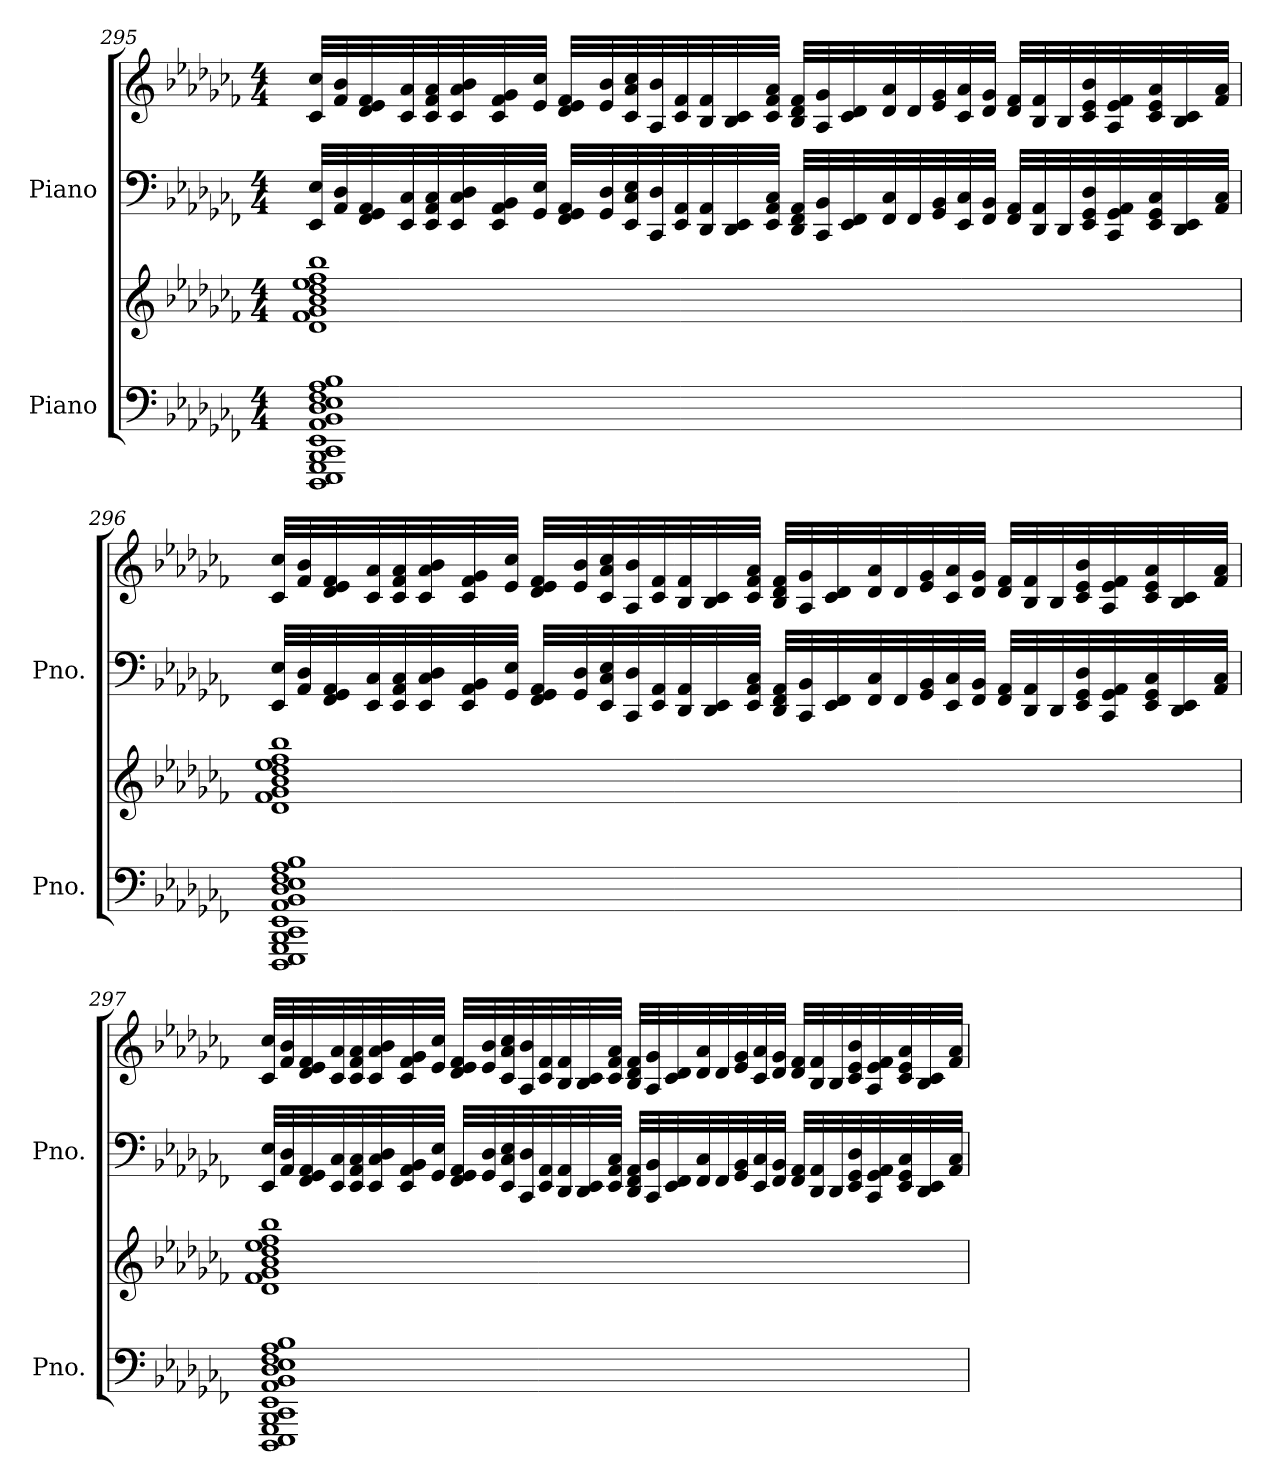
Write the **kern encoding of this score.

**kern	**kern	**kern	**kern
*part2	*part2	*part1	*part1
*staff4	*staff3	*staff2	*staff1
*I"Piano	*	*I"Piano	*
*I'Pno.	*	*I'Pno.	*
!!LO:LB:g=z
*clefF4	*clefG2	*clefF4	*clefG2
*ITrd14c24	*ITrd14c24	*ITrd-21c-36	*ITrd-21c-36
*k[b-e-a-d-g-c-f-]	*k[b-e-a-d-g-c-f-]	*k[b-e-a-d-g-c-f-]	*k[b-e-a-d-g-c-f-]
*M4/4	*M4/4	*M4/4	*M4/4
=295	=295	=295	=295
1DDDDD- 1EEEEE- 1GGGGG- 1BBBBB- 1CCCC- 1EEEE- 1AAAA- 1BBBB- 1DDD- 1EEE- 1FFF- 1AAA- 1BBB-	1DD- 1FF- 1GG- 1BB- 1D- 1E- 1F- 1B-	32ee-/ 32eee-/LLL	32cccc-/ 32ccccc-/LLL
.	.	32aa-/ 32ddd-/	32ffff-/ 32bbbb-/
.	.	32ff-/ 32gg-/ 32aa-/	32dddd-/ 32eeee-/ 32ffff-/
.	.	32ee-/ 32ccc-/	32cccc-/ 32aaaa-/
.	.	32ee-/ 32aa-/ 32ccc-/	32cccc-/ 32ffff-/ 32aaaa-/
.	.	32ee-/ 32ccc-/ 32ddd-/	32cccc-/ 32aaaa-/ 32bbbb-/
.	.	32ee-/ 32aa-/ 32bb-/	32cccc-/ 32ffff-/ 32gggg-/
.	.	32gg-/ 32eee-/JJJ	32eeee-/ 32ccccc-/JJJ
.	.	32ff-/ 32gg-/ 32aa-/LLL	32dddd-/ 32eeee-/ 32ffff-/LLL
.	.	32gg-/ 32ddd-/	32eeee-/ 32bbbb-/
.	.	32ee-/ 32ccc-/ 32eee-/	32cccc-/ 32aaaa-/ 32ccccc-/
.	.	32cc-/ 32ddd-/	32aaa-/ 32bbbb-/
.	.	32ee-/ 32aa-/	32cccc-/ 32ffff-/
.	.	32dd-/ 32aa-/	32bbb-/ 32ffff-/
.	.	32dd-/ 32ee-/	32bbb-/ 32cccc-/
.	.	32ee-/ 32aa-/ 32ccc-/JJJ	32cccc-/ 32ffff-/ 32aaaa-/JJJ
.	.	32dd-/ 32ff-/ 32aa-/LLL	32bbb-/ 32dddd-/ 32ffff-/LLL
.	.	32cc-/ 32bb-/	32aaa-/ 32gggg-/
.	.	32ee-/ 32ff-/	32cccc-/ 32dddd-/
.	.	32ff-/ 32ccc-/	32dddd-/ 32aaaa-/
.	.	32ff-/	32dddd-/
.	.	32gg-/ 32bb-/	32eeee-/ 32gggg-/
.	.	32ee-/ 32ccc-/	32cccc-/ 32aaaa-/
.	.	32ff-/ 32bb-/JJJ	32dddd-/ 32gggg-/JJJ
.	.	32ff-/ 32aa-/LLL	32dddd-/ 32ffff-/LLL
.	.	32dd-/ 32aa-/	32bbb-/ 32ffff-/
.	.	32dd-/	32bbb-/
.	.	32ee-/ 32gg-/ 32ddd-/	32cccc-/ 32eeee-/ 32bbbb-/
.	.	32cc-/ 32gg-/ 32aa-/	32aaa-/ 32eeee-/ 32ffff-/
.	.	32ee-/ 32gg-/ 32ccc-/	32cccc-/ 32eeee-/ 32aaaa-/
.	.	32dd-/ 32ee-/	32bbb-/ 32cccc-/
.	.	32aa-/ 32ccc-/JJJ	32ffff-/ 32aaaa-/JJJ
!!LO:LB:g=z
=296	=296	=296	=296
1DDDDD- 1EEEEE- 1GGGGG- 1BBBBB- 1CCCC- 1EEEE- 1AAAA- 1BBBB- 1DDD- 1EEE- 1FFF- 1AAA- 1BBB-	1DD- 1FF- 1GG- 1BB- 1D- 1E- 1F- 1B-	32ee-/ 32eee-/LLL	32cccc-/ 32ccccc-/LLL
.	.	32aa-/ 32ddd-/	32ffff-/ 32bbbb-/
.	.	32ff-/ 32gg-/ 32aa-/	32dddd-/ 32eeee-/ 32ffff-/
.	.	32ee-/ 32ccc-/	32cccc-/ 32aaaa-/
.	.	32ee-/ 32aa-/ 32ccc-/	32cccc-/ 32ffff-/ 32aaaa-/
.	.	32ee-/ 32ccc-/ 32ddd-/	32cccc-/ 32aaaa-/ 32bbbb-/
.	.	32ee-/ 32aa-/ 32bb-/	32cccc-/ 32ffff-/ 32gggg-/
.	.	32gg-/ 32eee-/JJJ	32eeee-/ 32ccccc-/JJJ
.	.	32ff-/ 32gg-/ 32aa-/LLL	32dddd-/ 32eeee-/ 32ffff-/LLL
.	.	32gg-/ 32ddd-/	32eeee-/ 32bbbb-/
.	.	32ee-/ 32ccc-/ 32eee-/	32cccc-/ 32aaaa-/ 32ccccc-/
.	.	32cc-/ 32ddd-/	32aaa-/ 32bbbb-/
.	.	32ee-/ 32aa-/	32cccc-/ 32ffff-/
.	.	32dd-/ 32aa-/	32bbb-/ 32ffff-/
.	.	32dd-/ 32ee-/	32bbb-/ 32cccc-/
.	.	32ee-/ 32aa-/ 32ccc-/JJJ	32cccc-/ 32ffff-/ 32aaaa-/JJJ
.	.	32dd-/ 32ff-/ 32aa-/LLL	32bbb-/ 32dddd-/ 32ffff-/LLL
.	.	32cc-/ 32bb-/	32aaa-/ 32gggg-/
.	.	32ee-/ 32ff-/	32cccc-/ 32dddd-/
.	.	32ff-/ 32ccc-/	32dddd-/ 32aaaa-/
.	.	32ff-/	32dddd-/
.	.	32gg-/ 32bb-/	32eeee-/ 32gggg-/
.	.	32ee-/ 32ccc-/	32cccc-/ 32aaaa-/
.	.	32ff-/ 32bb-/JJJ	32dddd-/ 32gggg-/JJJ
.	.	32ff-/ 32aa-/LLL	32dddd-/ 32ffff-/LLL
.	.	32dd-/ 32aa-/	32bbb-/ 32ffff-/
.	.	32dd-/	32bbb-/
.	.	32ee-/ 32gg-/ 32ddd-/	32cccc-/ 32eeee-/ 32bbbb-/
.	.	32cc-/ 32gg-/ 32aa-/	32aaa-/ 32eeee-/ 32ffff-/
.	.	32ee-/ 32gg-/ 32ccc-/	32cccc-/ 32eeee-/ 32aaaa-/
.	.	32dd-/ 32ee-/	32bbb-/ 32cccc-/
.	.	32aa-/ 32ccc-/JJJ	32ffff-/ 32aaaa-/JJJ
!!LO:PB:g=z
=297	=297	=297	=297
1DDDDD- 1EEEEE- 1GGGGG- 1BBBBB- 1CCCC- 1EEEE- 1AAAA- 1BBBB- 1DDD- 1EEE- 1FFF- 1AAA- 1BBB-	1DD- 1FF- 1GG- 1BB- 1D- 1E- 1F- 1B-	32ee-/ 32eee-/LLL	32cccc-/ 32ccccc-/LLL
.	.	32aa-/ 32ddd-/	32ffff-/ 32bbbb-/
.	.	32ff-/ 32gg-/ 32aa-/	32dddd-/ 32eeee-/ 32ffff-/
.	.	32ee-/ 32ccc-/	32cccc-/ 32aaaa-/
.	.	32ee-/ 32aa-/ 32ccc-/	32cccc-/ 32ffff-/ 32aaaa-/
.	.	32ee-/ 32ccc-/ 32ddd-/	32cccc-/ 32aaaa-/ 32bbbb-/
.	.	32ee-/ 32aa-/ 32bb-/	32cccc-/ 32ffff-/ 32gggg-/
.	.	32gg-/ 32eee-/JJJ	32eeee-/ 32ccccc-/JJJ
.	.	32ff-/ 32gg-/ 32aa-/LLL	32dddd-/ 32eeee-/ 32ffff-/LLL
.	.	32gg-/ 32ddd-/	32eeee-/ 32bbbb-/
.	.	32ee-/ 32ccc-/ 32eee-/	32cccc-/ 32aaaa-/ 32ccccc-/
.	.	32cc-/ 32ddd-/	32aaa-/ 32bbbb-/
.	.	32ee-/ 32aa-/	32cccc-/ 32ffff-/
.	.	32dd-/ 32aa-/	32bbb-/ 32ffff-/
.	.	32dd-/ 32ee-/	32bbb-/ 32cccc-/
.	.	32ee-/ 32aa-/ 32ccc-/JJJ	32cccc-/ 32ffff-/ 32aaaa-/JJJ
.	.	32dd-/ 32ff-/ 32aa-/LLL	32bbb-/ 32dddd-/ 32ffff-/LLL
.	.	32cc-/ 32bb-/	32aaa-/ 32gggg-/
.	.	32ee-/ 32ff-/	32cccc-/ 32dddd-/
.	.	32ff-/ 32ccc-/	32dddd-/ 32aaaa-/
.	.	32ff-/	32dddd-/
.	.	32gg-/ 32bb-/	32eeee-/ 32gggg-/
.	.	32ee-/ 32ccc-/	32cccc-/ 32aaaa-/
.	.	32ff-/ 32bb-/JJJ	32dddd-/ 32gggg-/JJJ
.	.	32ff-/ 32aa-/LLL	32dddd-/ 32ffff-/LLL
.	.	32dd-/ 32aa-/	32bbb-/ 32ffff-/
.	.	32dd-/	32bbb-/
.	.	32ee-/ 32gg-/ 32ddd-/	32cccc-/ 32eeee-/ 32bbbb-/
.	.	32cc-/ 32gg-/ 32aa-/	32aaa-/ 32eeee-/ 32ffff-/
.	.	32ee-/ 32gg-/ 32ccc-/	32cccc-/ 32eeee-/ 32aaaa-/
.	.	32dd-/ 32ee-/	32bbb-/ 32cccc-/
.	.	32aa-/ 32ccc-/JJJ	32ffff-/ 32aaaa-/JJJ
=	=	=	=
*-	*-	*-	*-
